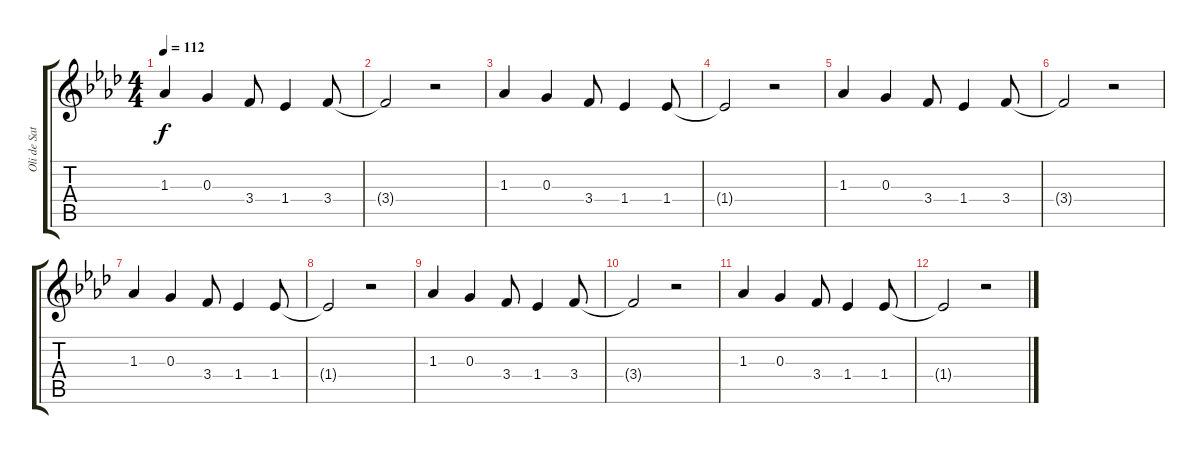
\track ("Oli de Sat (guitare mélodique)" "Oli de Sat") {instrument distortionguitar}
\staff {score tabs}
\tuning (E4 B3 G3 D3 A2 E2) {hide}
\ts (4 4)
\tempo 112
\clef g2
\ks ab
1.3.4{dy f volume 11} 0.3.4 3.4.8 1.4.4 3.4.8 |
3.4{t}.2 r.2 |
1.3.4{volume 10} 0.3.4 3.4.8 1.4.4 1.4.8 |
1.4{t}.2 r.2 |
1.3.4{volume 9} 0.3.4 3.4.8 1.4.4 3.4.8 |
3.4{t}.2 r.2 |
1.3.4{volume 7} 0.3.4 3.4.8 1.4.4 1.4.8 |
1.4{t}.2 r.2 |
1.3.4{volume 6} 0.3.4 3.4.8 1.4.4 3.4.8 |
3.4{t}.2 r.2 |
1.3.4{volume 4} 0.3.4 3.4.8 1.4.4 1.4.8 |
1.4{t}.2 r.2
